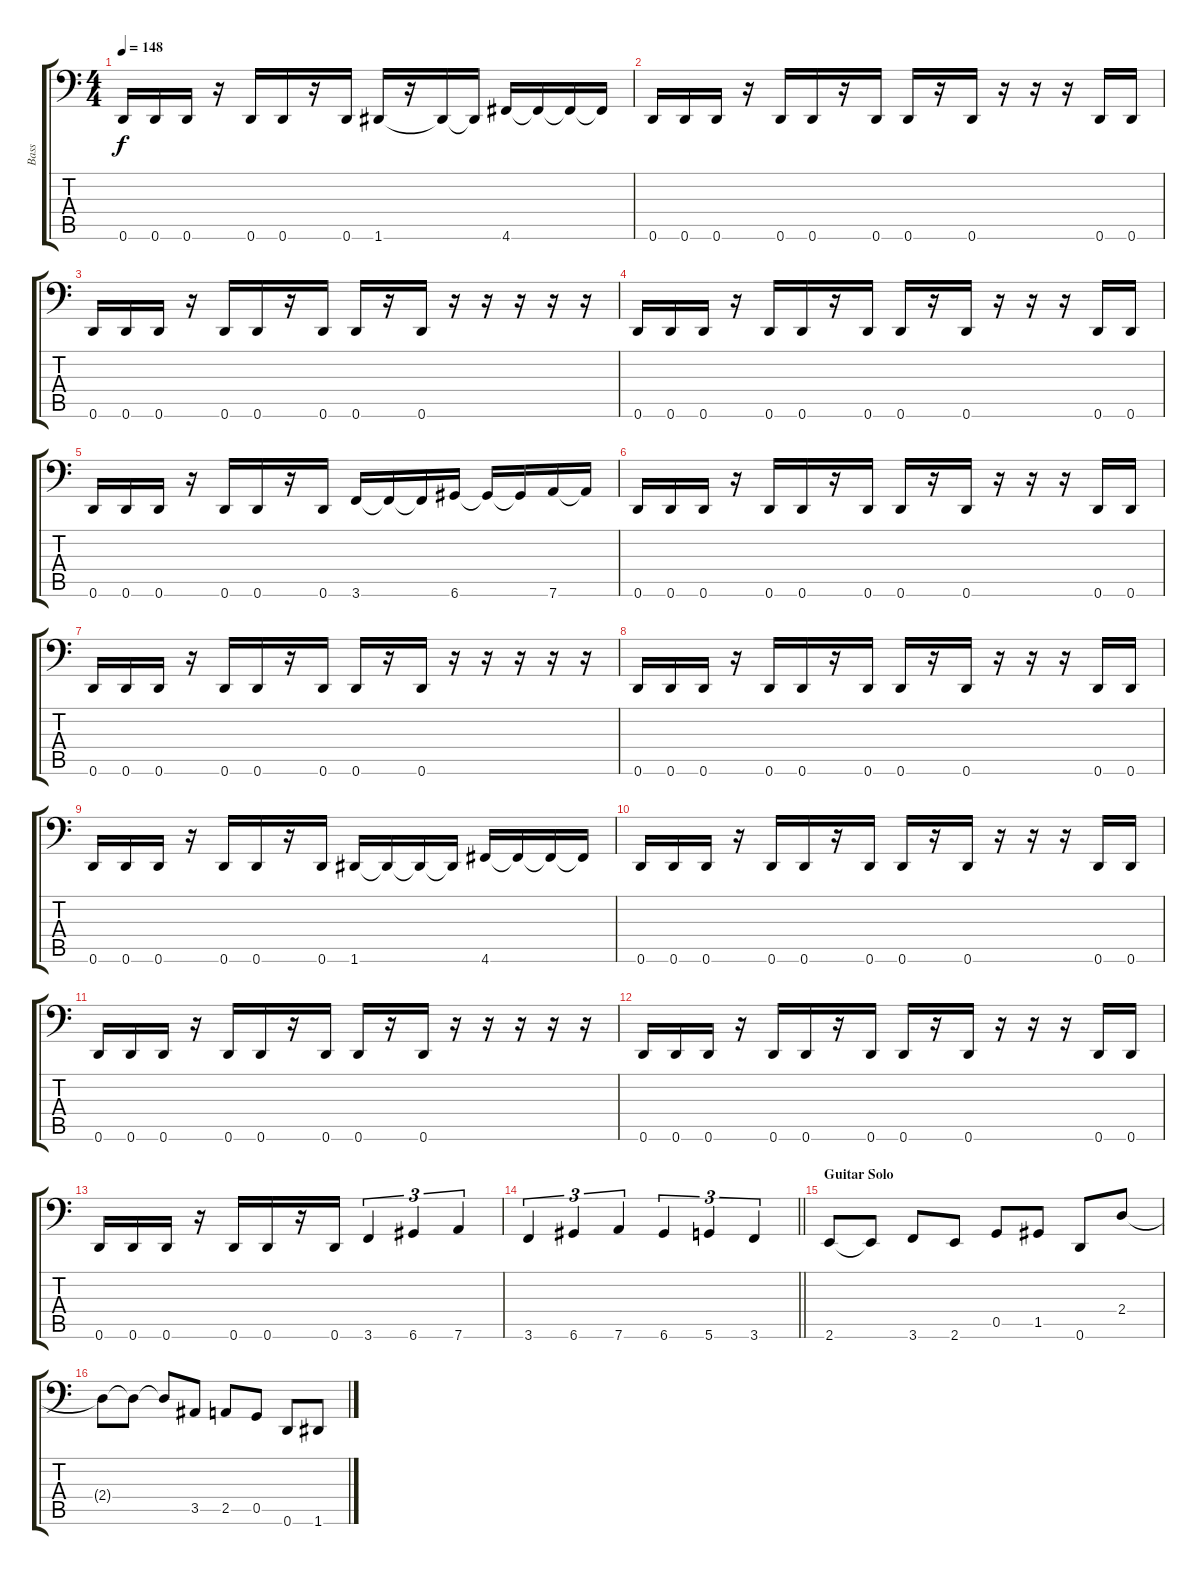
\track ("Bass" "Bass") {instrument electricbasspick}
\staff {score tabs}
\tuning (D3 A2 F2 C2 G1 D1) {hide}
\ts (4 4)
\tempo 148
\clef f4
\ks c
0.6.16{dy f} 0.6.16 0.6.16 r.16 0.6.16 0.6.16 r.16 0.6.16 1.6.16 r.16 1.6{t}.16 1.6{t}.16 4.6.16 4.6{t}.16 4.6{t}.16 4.6{t}.16 |
0.6.16 0.6.16 0.6.16 r.16 0.6.16 0.6.16 r.16 0.6.16 0.6.16 r.16 0.6.16 r.16 r.16 r.16 0.6.16 0.6.16 |
0.6.16 0.6.16 0.6.16 r.16 0.6.16 0.6.16 r.16 0.6.16 0.6.16 r.16 0.6.16 r.16 r.16 r.16 r.16 r.16 |
0.6.16 0.6.16 0.6.16 r.16 0.6.16 0.6.16 r.16 0.6.16 0.6.16 r.16 0.6.16 r.16 r.16 r.16 0.6.16 0.6.16 |
0.6.16 0.6.16 0.6.16 r.16 0.6.16 0.6.16 r.16 0.6.16 3.6.16 3.6{t}.16 3.6{t}.16 6.6.16 6.6{t}.16 6.6{t}.16 7.6.16 7.6{t}.16 |
0.6.16 0.6.16 0.6.16 r.16 0.6.16 0.6.16 r.16 0.6.16 0.6.16 r.16 0.6.16 r.16 r.16 r.16 0.6.16 0.6.16 |
0.6.16 0.6.16 0.6.16 r.16 0.6.16 0.6.16 r.16 0.6.16 0.6.16 r.16 0.6.16 r.16 r.16 r.16 r.16 r.16 |
0.6.16 0.6.16 0.6.16 r.16 0.6.16 0.6.16 r.16 0.6.16 0.6.16 r.16 0.6.16 r.16 r.16 r.16 0.6.16 0.6.16 |
0.6.16 0.6.16 0.6.16 r.16 0.6.16 0.6.16 r.16 0.6.16 1.6.16 1.6{t}.16 1.6{t}.16 1.6{t}.16 4.6.16 4.6{t}.16 4.6{t}.16 4.6{t}.16 |
0.6.16 0.6.16 0.6.16 r.16 0.6.16 0.6.16 r.16 0.6.16 0.6.16 r.16 0.6.16 r.16 r.16 r.16 0.6.16 0.6.16 |
0.6.16 0.6.16 0.6.16 r.16 0.6.16 0.6.16 r.16 0.6.16 0.6.16 r.16 0.6.16 r.16 r.16 r.16 r.16 r.16 |
0.6.16 0.6.16 0.6.16 r.16 0.6.16 0.6.16 r.16 0.6.16 0.6.16 r.16 0.6.16 r.16 r.16 r.16 0.6.16 0.6.16 |
0.6.16 0.6.16 0.6.16 r.16 0.6.16 0.6.16 r.16 0.6.16 3.6.4{tu (3 2)} 6.6.4{tu (3 2)} 7.6.4{tu (3 2)} |
\barLineRight lightlight
3.6.4{tu (3 2)} 6.6.4{tu (3 2)} 7.6.4{tu (3 2)} 6.6.4{tu (3 2)} 5.6.4{tu (3 2)} 3.6.4{tu (3 2)} |
\section ("" "Guitar Solo")
2.6.8 2.6{t}.8 3.6.8 2.6.8 0.5.8 1.5.8 0.6.8 2.4.8 |
2.4{t}.8 2.4{t}.8 2.4{t}.8 3.5.8 2.5.8 0.5.8 0.6.8 1.6.8
